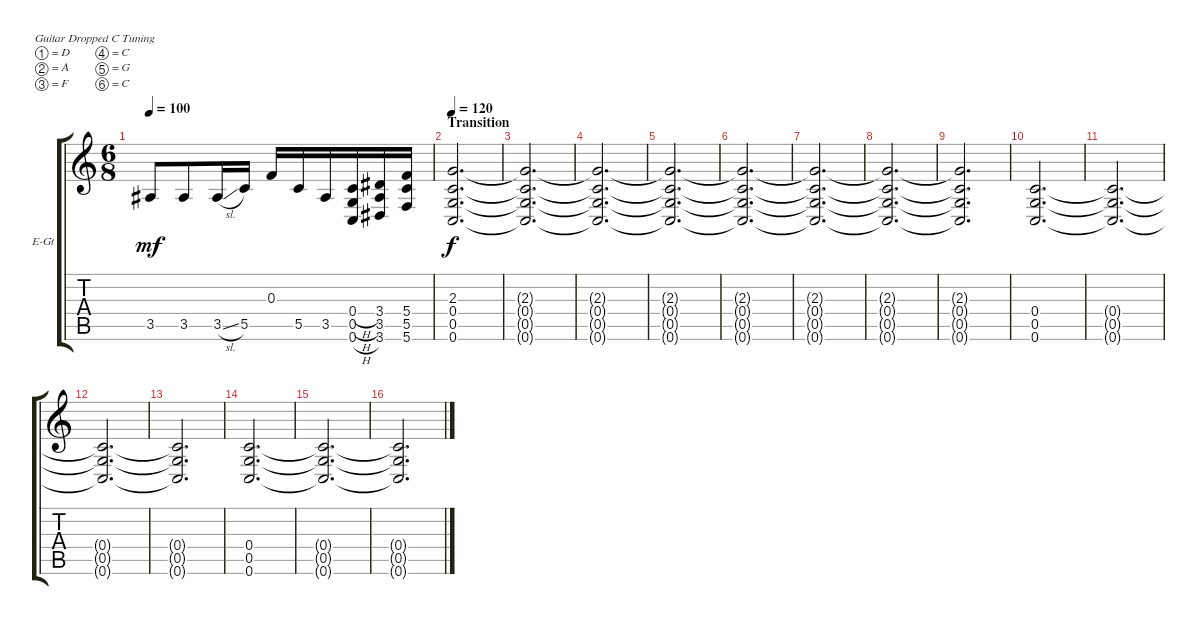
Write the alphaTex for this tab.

\bracketExtendMode groupsimilarinstruments
\firstSystemTrackNameOrientation horizontal
\otherSystemsTrackNameOrientation horizontal
\track ("Electric Guitar 2" "E-Gt") {instrument distortionguitar}
\staff {score tabs}
\tuning (D4 A3 F3 C3 G2 C2)
\ts (6 8)
\tempo 100
\clef g2
\ks c
3.5.8{dy mf} 3.5.8 3.5{sl}.16 5.5.16 0.3.16 5.5.16 3.5.16 (0.6{h} 0.5{h} 0.4{h}).16 (3.6 3.5 3.4).16 (5.6 5.5 5.4).16 |
\section ("" "Transition")
\tempo 120
(0.6 0.5 0.4 2.3).2{d dy f} |
(2.3{t} 0.4{t} 0.5{t} 0.6{t}).2{d} |
(2.3{t} 0.4{t} 0.5{t} 0.6{t}).2{d} |
(2.3{t} 0.4{t} 0.5{t} 0.6{t}).2{d} |
(2.3{t} 0.4{t} 0.5{t} 0.6{t}).2{d} |
(2.3{t} 0.4{t} 0.5{t} 0.6{t}).2{d} |
(2.3{t} 0.4{t} 0.5{t} 0.6{t}).2{d} |
(2.3{t} 0.4{t} 0.5{t} 0.6{t}).2{d} |
(0.6 0.5 0.4).2{d} |
(0.4{t} 0.5{t} 0.6{t}).2{d} |
(0.4{t} 0.5{t} 0.6{t}).2{d} |
(0.4{t} 0.5{t} 0.6{t}).2{d} |
(0.6 0.5 0.4).2{d} |
(0.4{t} 0.5{t} 0.6{t}).2{d} |
(0.4{t} 0.5{t} 0.6{t}).2{d}
